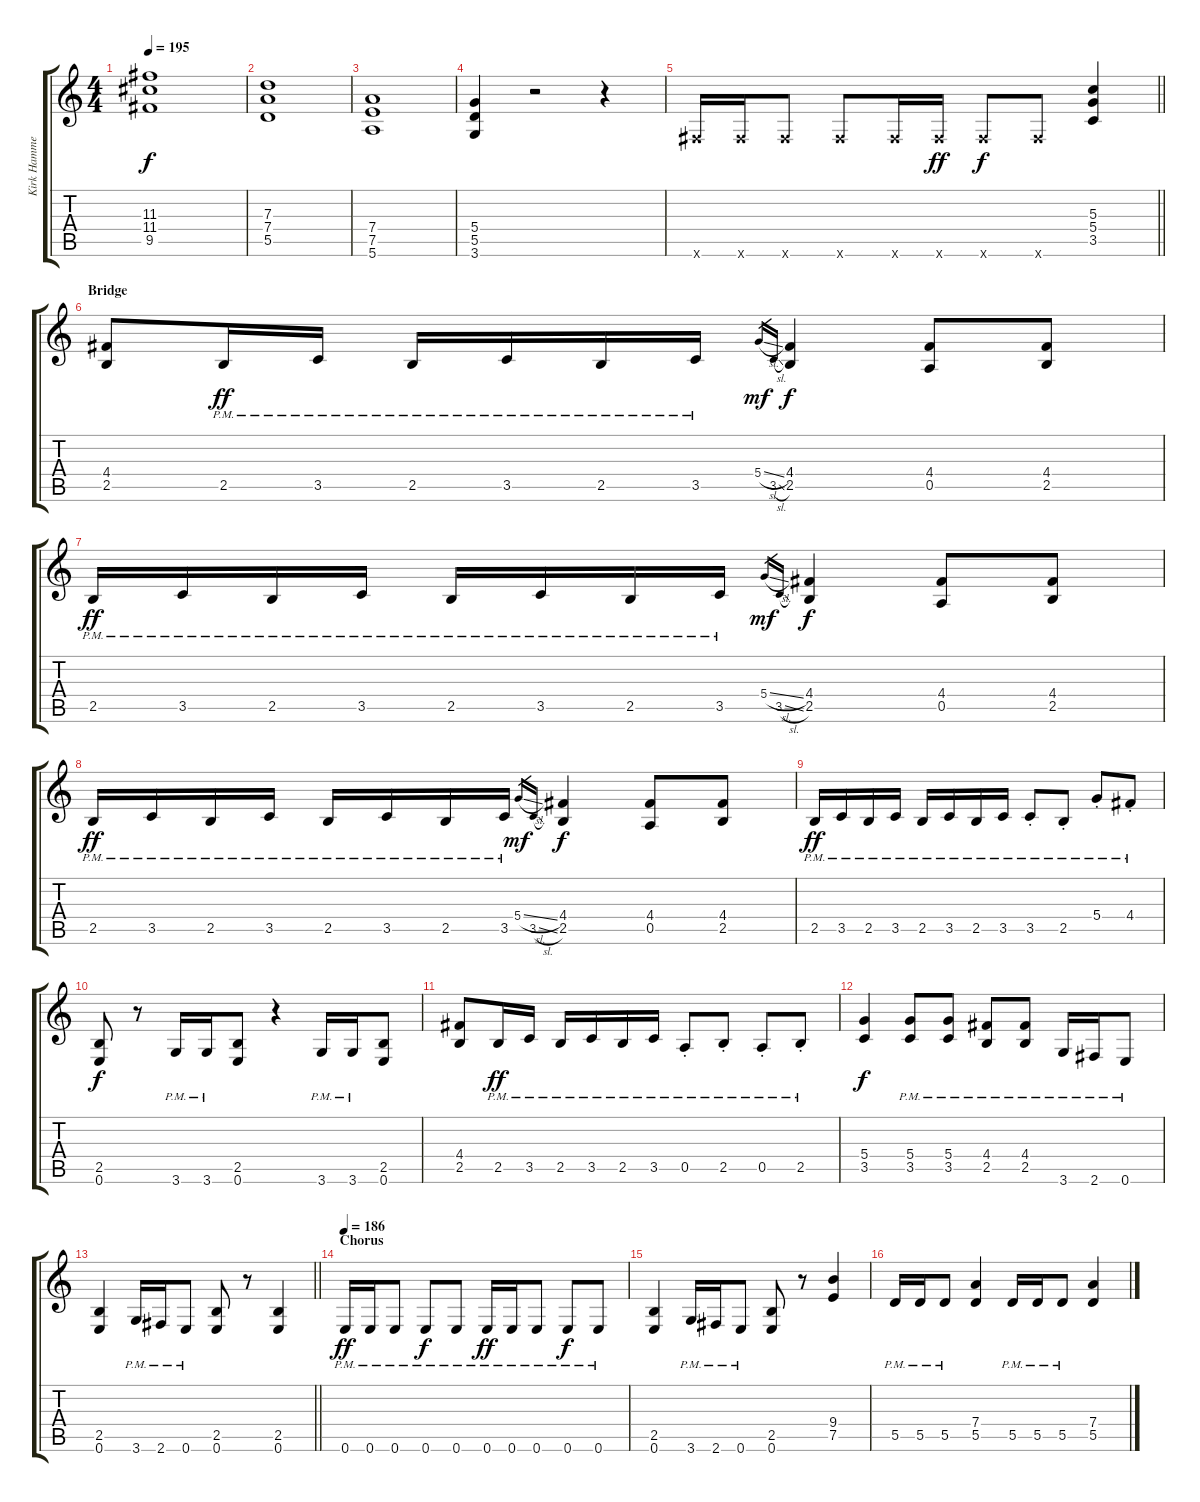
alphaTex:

\track ("Kirk Hammett" "Kirk Hamme") {instrument distortionguitar}
\staff {score tabs}
\tuning (E4 B3 G3 D3 A2 E2) {hide}
\ts (4 4)
\tempo 195
\clef g2
\ks c
(11.3 11.4 9.5).1{dy f} |
(7.3 7.4 5.5).1 |
(7.4 7.5 5.6).1 |
(5.4 5.5 3.6).4 r.2 r.4 |
\barLineRight lightlight
2.6{x}.16 2.6{x}.16 2.6{x}.8 2.6{x}.8 2.6{x}.16 2.6{x}.16{dy ff} 2.6{x}.8{dy f} 2.6{x}.8 (5.3 5.4 3.5).4 |
\section ("" "Bridge")
(4.4 2.5).8 2.5{pm}.16{dy ff} 3.5{pm}.16 2.5{pm}.16 3.5{pm}.16 2.5{pm}.16 3.5{pm}.16 5.4{sl}.16{gr dy mf} 3.5{sl}.16{gr} (4.4 2.5).4{dy f} (4.4 0.5).8 (4.4 2.5).8 |
2.5{pm}.16{dy ff} 3.5{pm}.16 2.5{pm}.16 3.5{pm}.16 2.5{pm}.16 3.5{pm}.16 2.5{pm}.16 3.5{pm}.16 5.4{sl}.16{gr dy mf} 3.5{sl}.16{gr} (4.4 2.5).4{dy f} (4.4 0.5).8 (4.4 2.5).8 |
2.5{pm}.16{dy ff} 3.5{pm}.16 2.5{pm}.16 3.5{pm}.16 2.5{pm}.16 3.5{pm}.16 2.5{pm}.16 3.5{pm}.16 5.4{sl}.16{gr dy mf} 3.5{sl}.16{gr} (4.4 2.5).4{dy f} (4.4 0.5).8 (4.4 2.5).8 |
2.5{pm}.16{dy ff} 3.5{pm}.16 2.5{pm}.16 3.5{pm}.16 2.5{pm}.16 3.5{pm}.16 2.5{pm}.16 3.5{pm}.16 3.5{pm st}.8 2.5{pm st}.8 5.4{pm st}.8 4.4{pm st}.8 |
(2.5 0.6).8{dy f} r.8 3.6{pm}.16 3.6{pm}.16 (2.5 0.6).8 r.4 3.6{pm}.16 3.6{pm}.16 (2.5 0.6).8 |
(4.4 2.5).8 2.5{pm}.16{dy ff} 3.5{pm}.16 2.5{pm}.16 3.5{pm}.16 2.5{pm}.16 3.5{pm}.16 0.5{pm st}.8 2.5{pm st}.8 0.5{pm st}.8 2.5{pm st}.8 |
(5.4 3.5).4{dy f} (5.4{pm} 3.5{pm}).8 (5.4{pm} 3.5{pm}).8 (4.4{pm} 2.5{pm}).8 (4.4{pm} 2.5{pm}).8 3.6{pm}.16 2.6{pm}.16 0.6{pm}.8 |
\barLineRight lightlight
(2.5 0.6).4 3.6{pm}.16 2.6{pm}.16 0.6{pm}.8 (2.5 0.6).8 r.8 (2.5 0.6).4 |
\section ("" "Chorus")
\tempo 186
0.6{pm}.16{dy ff} 0.6{pm}.16 0.6{pm}.8 0.6{pm}.8{dy f} 0.6{pm}.8 0.6{pm}.16{dy ff} 0.6{pm}.16 0.6{pm}.8 0.6{pm}.8{dy f} 0.6{pm}.8 |
(2.5 0.6).4 3.6{pm}.16 2.6{pm}.16 0.6{pm}.8 (2.5 0.6).8 r.8 (9.4 7.5).4 |
5.5{pm}.16 5.5{pm}.16 5.5{pm}.8 (7.4 5.5).4 5.5{pm}.16 5.5{pm}.16 5.5{pm}.8 (7.4 5.5).4
